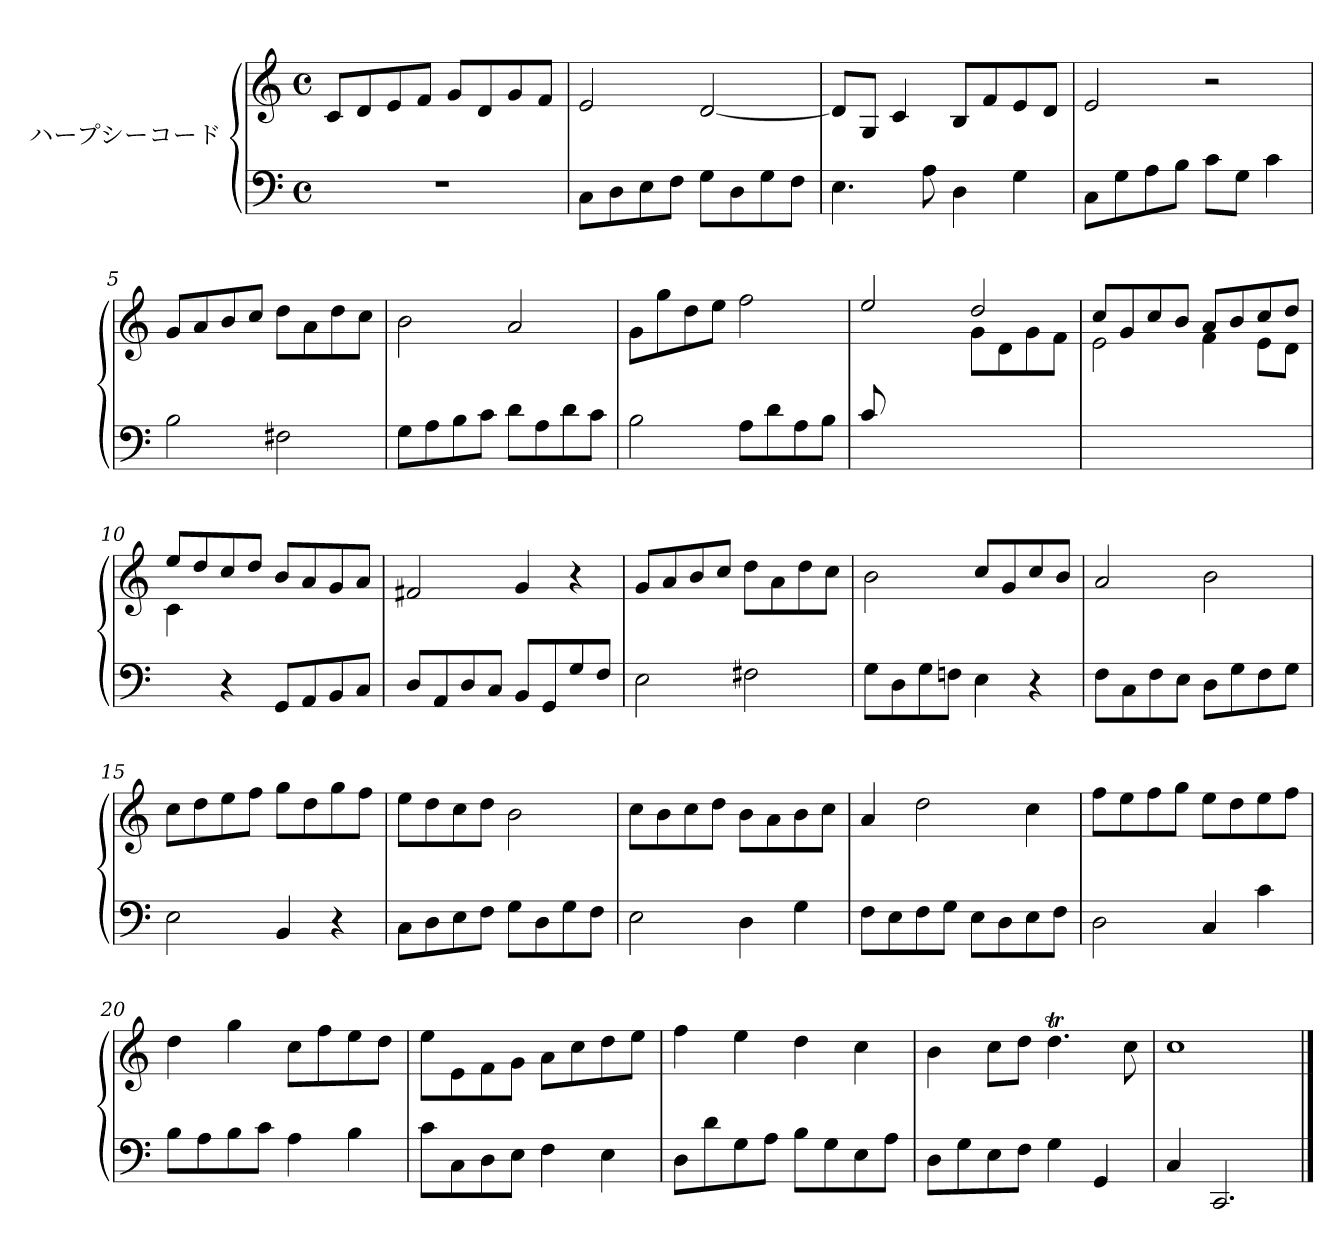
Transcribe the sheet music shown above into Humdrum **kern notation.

**kern	**kern
*part1	*part1
*staff2	*staff1
*I"ハープシーコード	*
*clefF4	*clefG2
*k[]	*k[]
*M4/4	*M4/4
*met(c)	*met(c)
=1	=1
1r	8c/L
.	8d/
.	8e/
.	8f/J
.	8g/L
.	8d/
.	8g/
.	8f/J
=2	=2
8C\L	2e/
8D\	.
8E\	.
8F\J	.
8G\L	[2d/
8D\	.
8G\	.
8F\J	.
=3	=3
4.E\	8d/L]
.	8G/J
.	4c/
8A\	.
4D\	8B/L
.	8f/
4G\	8e/
.	8d/J
=4	=4
8C\L	2e/
8G\	.
8A\	.
8B\J	.
8c\L	2r
8G\J	.
4c\	.
=5	=5
2B\	8g/L
.	8a/
.	8b/
.	8cc/J
2F#X\	8dd\L
.	8a\
.	8dd\
.	8cc\J
!!LO:LB:g=z
=6	=6
8G\L	2b\
8A\	.
8B\	.
8c\J	.
8d\L	2a/
8A\	.
8d\	.
8c\J	.
=7	=7
2B\	8g\L
.	8gg\
.	8dd\
.	8ee\J
8A\L	2ff\
8d\	.
8A\	.
8B\J	.
=8	=8
*	*^
8c/L	2ee/	8ryy
2..ryy	.	8d\
.	.	8e\
.	.	8f\J
.	2dd/	8g\L
.	.	8d\
.	.	8g\
.	.	8f\J
=9	=9	=9
1ryy	8cc/L	2e\
.	8g/	.
.	8cc/	.
.	8b/J	.
.	8a/L	4f\
.	8b/	.
.	8cc/	8e\L
.	8dd/J	8d\J
=10	=10	=10
4ryy	8ee/L	4c\
.	8dd/	.
4r	8cc/	2.ryy
.	8dd/J	.
8GG/L	8b/L	.
8AA/	8a/	.
8BB/	8g/	.
8C/J	8a/J	.
*	*v	*v
!!LO:LB:g=z
=11	=11
8D/L	2f#X/
8AA/	.
8D/	.
8C/J	.
8BB/L	4g/
8GG/	.
8G/	4r
8F/J	.
=12	=12
2E\	8g/L
.	8a/
.	8b/
.	8cc/J
2F#X\	8dd\L
.	8a\
.	8dd\
.	8cc\J
=13	=13
8G\L	2b\
8D\	.
8G\	.
8Fn\J	.
4E\	8cc/L
.	8g/
4r	8cc/
.	8b/J
=14	=14
8F\L	2a/
8C\	.
8F\	.
8E\J	.
8D\L	2b\
8G\	.
8F\	.
8G\J	.
=15	=15
2E\	8cc\L
.	8dd\
.	8ee\
.	8ff\J
4BB/	8gg\L
.	8dd\
4r	8gg\
.	8ff\J
!!LO:LB:g=z
=16	=16
8C\L	8ee\L
8D\	8dd\
8E\	8cc\
8F\J	8dd\J
8G\L	2b\
8D\	.
8G\	.
8F\J	.
=17	=17
2E\	8cc\L
.	8b\
.	8cc\
.	8dd\J
4D\	8b\L
.	8a\
4G\	8b\
.	8cc\J
=18	=18
8F\L	4a/
8E\	.
8F\	2dd\
8G\J	.
8E\L	.
8D\	.
8E\	4cc\
8F\J	.
=19	=19
2D\	8ff\L
.	8ee\
.	8ff\
.	8gg\J
4C/	8ee\L
.	8dd\
4c\	8ee\
.	8ff\J
=20	=20
8B\L	4dd\
8A\	.
8B\	4gg\
8c\J	.
4A\	8cc\L
.	8ff\
4B\	8ee\
.	8dd\J
!!LO:LB:g=z
=21	=21
8c\L	8ee\L
8C\	8e\
8D\	8f\
8E\J	8g\J
4F\	8a\L
.	8cc\
4E\	8dd\
.	8ee\J
=22	=22
8D\L	4ff\
8d\	.
8G\	4ee\
8A\J	.
8B\L	4dd\
8G\	.
8E\	4cc\
8A\J	.
=23	=23
8D\L	4b\
8G\	.
8E\	8cc\L
8F\J	8dd\J
4G\	4.ddT\
4GG/	.
.	8cc\
=24	=24
4C/	1cc
2.CC/	.
==	==
*-	*-
